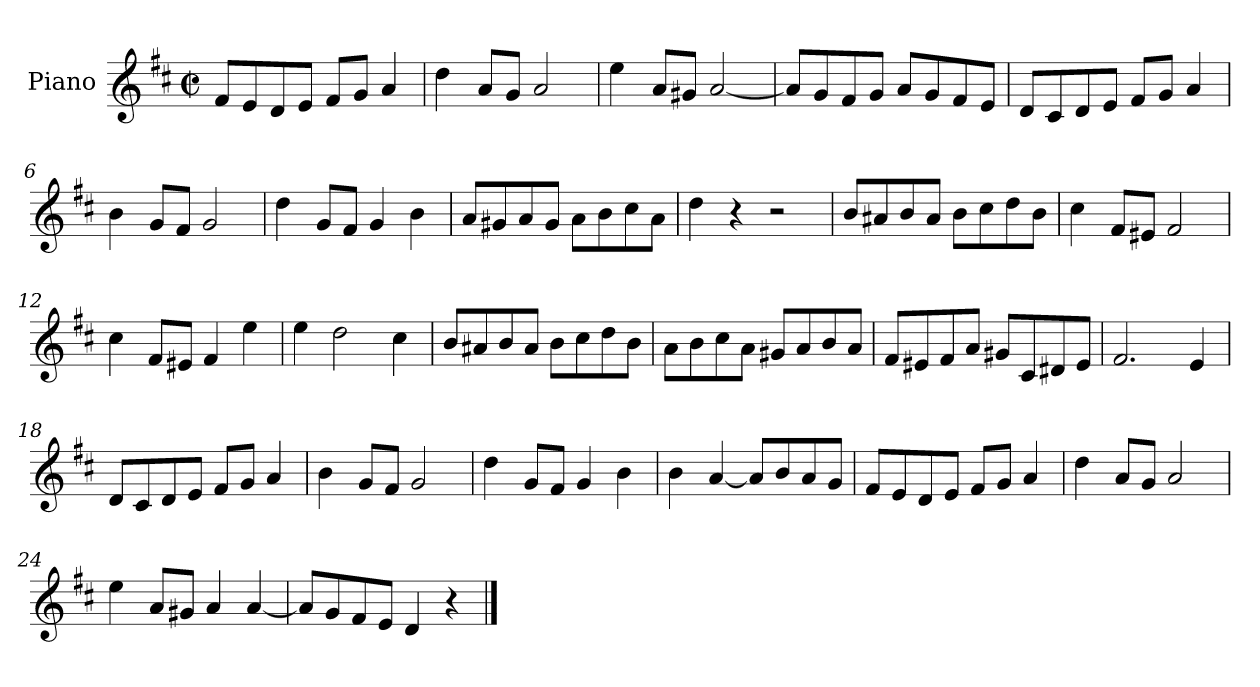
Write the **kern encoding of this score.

**kern
*part1
*staff1
*I"Piano
*I'Pno
*clefG2
*k[f#c#]
*D:
*M2/2
*met(c|)
=1
8f#/L
8e/
8d/
8e/J
8f#/L
8g/J
4a/
=2
4dd\
8a/L
8g/J
2a/
=3
4ee\
8a/L
8g#X/J
[2a/
=4
8a/L]
8g/
8f#/
8g/J
8a/L
8g/
8f#/
8e/J
=5
8d/L
8c#/
8d/
8e/J
8f#/L
8g/J
4a/
=6
4b\
8g/L
8f#/J
2g/
=7
4dd\
8g/L
8f#/J
4g/
4b\
=8
8a/L
8g#X/
8a/
8g#/J
8a\L
8b\
8cc#\
8a\J
=9
4dd\
4r
2r
=10
8b/L
8a#X/
8b/
8a#/J
8b\L
8cc#\
8dd\
8b\J
=11
4cc#\
8f#/L
8e#X/J
2f#/
=12
4cc#\
8f#/L
8e#X/J
4f#/
4ee\
=13
4ee\
2dd\
4cc#\
=14
8b/L
8a#X/
8b/
8a#/J
8b\L
8cc#\
8dd\
8b\J
=15
8a\L
8b\
8cc#\
8a\J
8g#X/L
8a/
8b/
8a/J
=16
8f#/L
8e#X/
8f#/
8a/J
8g#X/L
8c#/
8d#X/
8e#/J
=17
2.f#/
4e/
=18
8d/L
8c#/
8d/
8e/J
8f#/L
8g/J
4a/
=19
4b\
8g/L
8f#/J
2g/
=20
4dd\
8g/L
8f#/J
4g/
4b\
=21
4b\
[4a/
8a/L]
8b/
8a/
8g/J
=22
8f#/L
8e/
8d/
8e/J
8f#/L
8g/J
4a/
=23
4dd\
8a/L
8g/J
2a/
=24
4ee\
8a/L
8g#X/J
4a/
[4a/
=25
8a/L]
8g/
8f#/
8e/J
4d/
4r
==
*-
